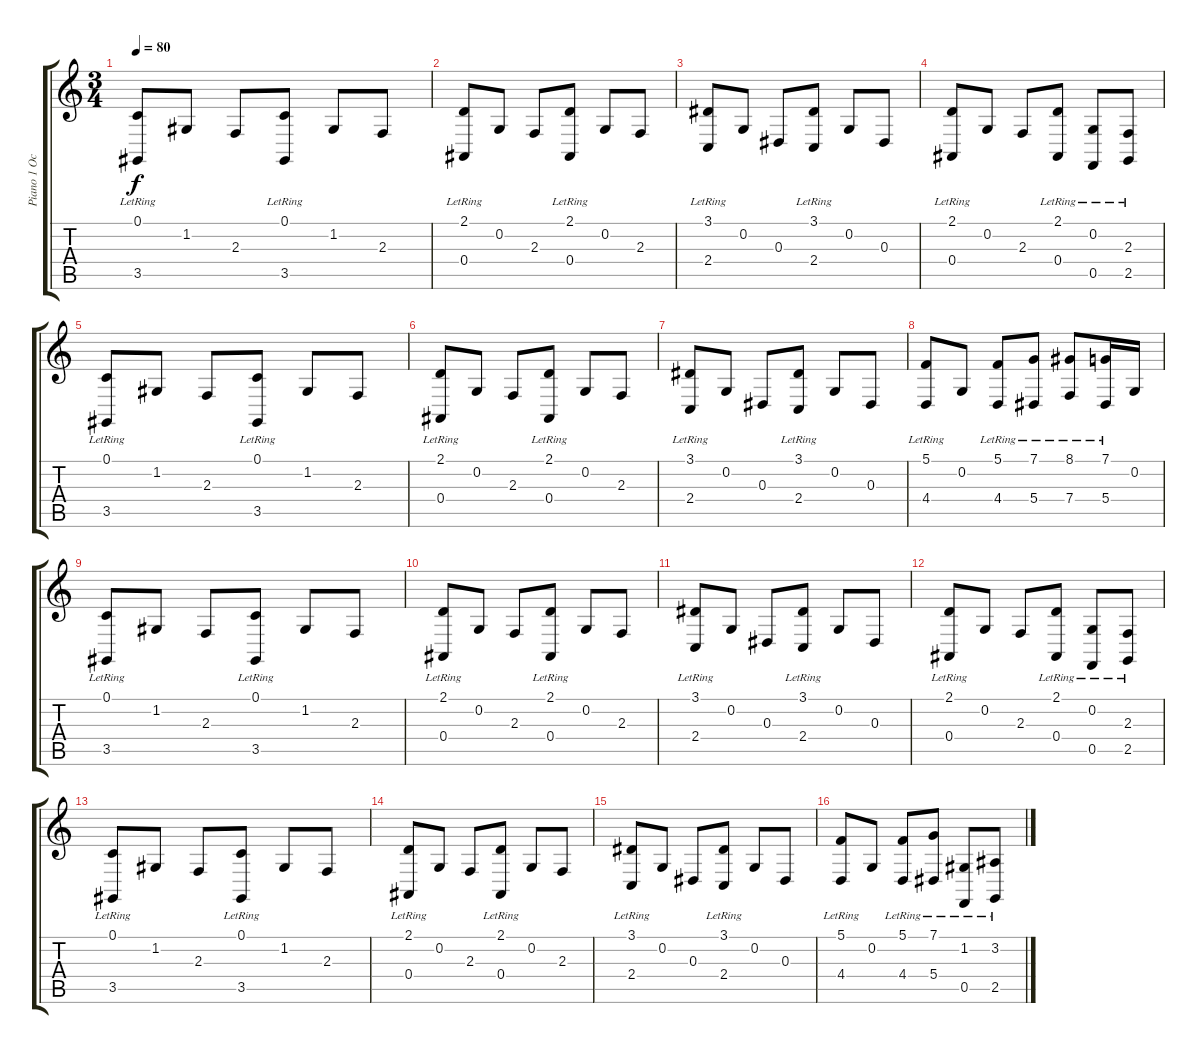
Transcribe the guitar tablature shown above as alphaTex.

\track ("Piano 1 Octave Above" "Piano 1 Oc") {instrument acousticgrandpiano}
\staff {score tabs}
\tuning (C4 G3 Eb3 Bb2 F2 C2) {hide}
\ts (3 4)
\tempo 80
\clef g2
\ks c
(0.1{lr} 3.5{lr}).8{dy f} 1.2.8 2.3.8 (0.1{lr} 3.5{lr}).8 1.2.8 2.3.8 |
(2.1{lr} 0.4{lr}).8 0.2.8 2.3.8 (2.1{lr} 0.4{lr}).8 0.2.8 2.3.8 |
(3.1{lr} 2.4{lr}).8 0.2.8 0.3.8 (3.1{lr} 2.4{lr}).8 0.2.8 0.3.8 |
(2.1{lr} 0.4{lr}).8 0.2.8 2.3.8 (2.1{lr} 0.4{lr}).8 (0.2 0.5{lr}).8 (2.3 2.5{lr}).8 |
(0.1{lr} 3.5{lr}).8 1.2.8 2.3.8 (0.1{lr} 3.5{lr}).8 1.2.8 2.3.8 |
(2.1{lr} 0.4{lr}).8 0.2.8 2.3.8 (2.1{lr} 0.4{lr}).8 0.2.8 2.3.8 |
(3.1{lr} 2.4{lr}).8 0.2.8 0.3.8 (3.1{lr} 2.4{lr}).8 0.2.8 0.3.8 |
(5.1{lr} 4.4{lr}).8 0.2.8 (5.1{lr} 4.4{lr}).8 (7.1{lr} 5.4{lr}).8 (8.1{lr} 7.4{lr}).8 (7.1{lr} 5.4{lr}).16 0.2.16 |
(0.1{lr} 3.5{lr}).8 1.2.8 2.3.8 (0.1{lr} 3.5{lr}).8 1.2.8 2.3.8 |
(2.1{lr} 0.4{lr}).8 0.2.8 2.3.8 (2.1{lr} 0.4{lr}).8 0.2.8 2.3.8 |
(3.1{lr} 2.4{lr}).8 0.2.8 0.3.8 (3.1{lr} 2.4{lr}).8 0.2.8 0.3.8 |
(2.1{lr} 0.4{lr}).8 0.2.8 2.3.8 (2.1{lr} 0.4{lr}).8 (0.2 0.5{lr}).8 (2.3 2.5{lr}).8 |
(0.1{lr} 3.5{lr}).8 1.2.8 2.3.8 (0.1{lr} 3.5{lr}).8 1.2.8 2.3.8 |
(2.1{lr} 0.4{lr}).8 0.2.8 2.3.8 (2.1{lr} 0.4{lr}).8 0.2.8 2.3.8 |
(3.1{lr} 2.4{lr}).8 0.2.8 0.3.8 (3.1{lr} 2.4{lr}).8 0.2.8 0.3.8 |
(5.1{lr} 4.4{lr}).8 0.2.8 (5.1{lr} 4.4{lr}).8 (7.1{lr} 5.4{lr}).8 (1.2 0.5{lr}).8 (3.2 2.5{lr}).8
